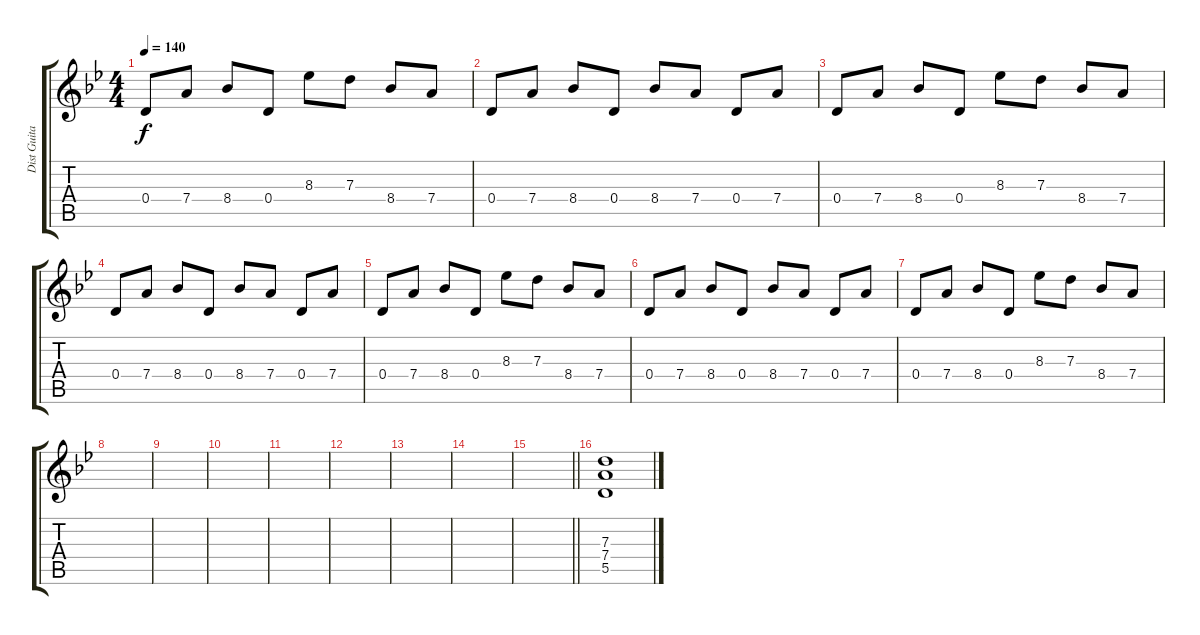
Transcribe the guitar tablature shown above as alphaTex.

\track ("Dist Guitar" "Dist Guita") {instrument distortionguitar}
\staff {score tabs}
\tuning (E4 B3 G3 D3 A2 E2) {hide}
\ts (4 4)
\tempo 140
\clef g2
\ks gminor
0.4.8{dy f} 7.4.8 8.4.8 0.4.8 8.3.8 7.3.8 8.4.8 7.4.8 |
0.4.8 7.4.8 8.4.8 0.4.8 8.4.8 7.4.8 0.4.8 7.4.8 |
0.4.8 7.4.8 8.4.8 0.4.8 8.3.8 7.3.8 8.4.8 7.4.8 |
0.4.8 7.4.8 8.4.8 0.4.8 8.4.8 7.4.8 0.4.8 7.4.8 |
0.4.8 7.4.8 8.4.8 0.4.8 8.3.8 7.3.8 8.4.8 7.4.8 |
0.4.8 7.4.8 8.4.8 0.4.8 8.4.8 7.4.8 0.4.8 7.4.8 |
0.4.8 7.4.8 8.4.8 0.4.8 8.3.8 7.3.8 8.4.8 7.4.8 |
|
|
|
|
|
|
|
\barLineRight lightlight
|
(7.3 7.4 5.5).1
